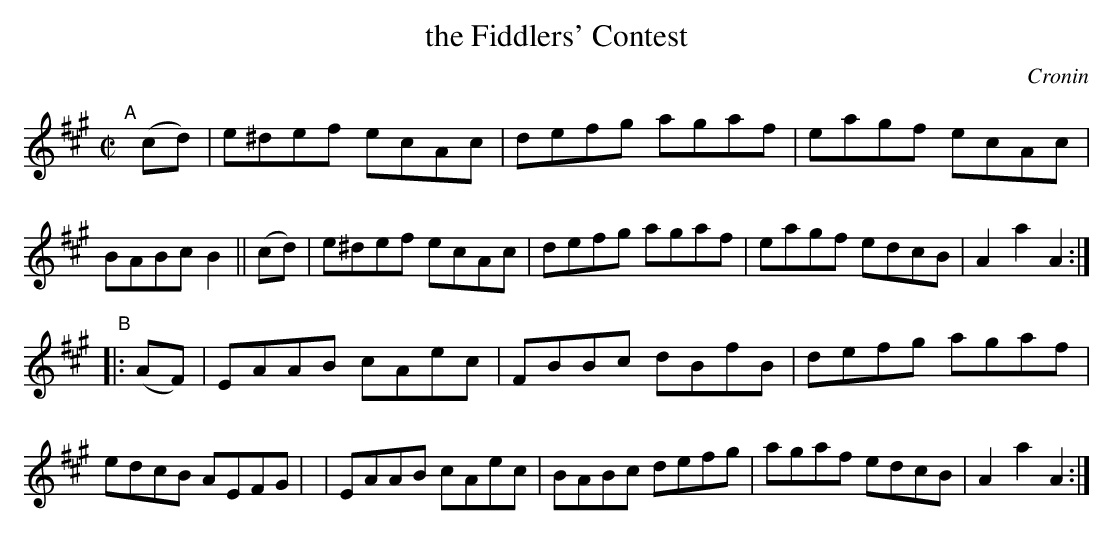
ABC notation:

X:1
T: the Fiddlers' Contest
O: Cronin
M: C|
L: 1/8
K: A
"^A"\
[|](cd) | e^def ecAc | defg agaf | eagf ecAc | BABc B2 \
|| (cd) | e^def ecAc | defg agaf | eagf edcB | A2a2 A2 :|
"^B"|: (AF) \
| EAAB cAec | FBBc dBfB | defg agaf | edcB AEFG |\
| EAAB cAec | BABc defg | agaf edcB | A2a2 A2 :|
